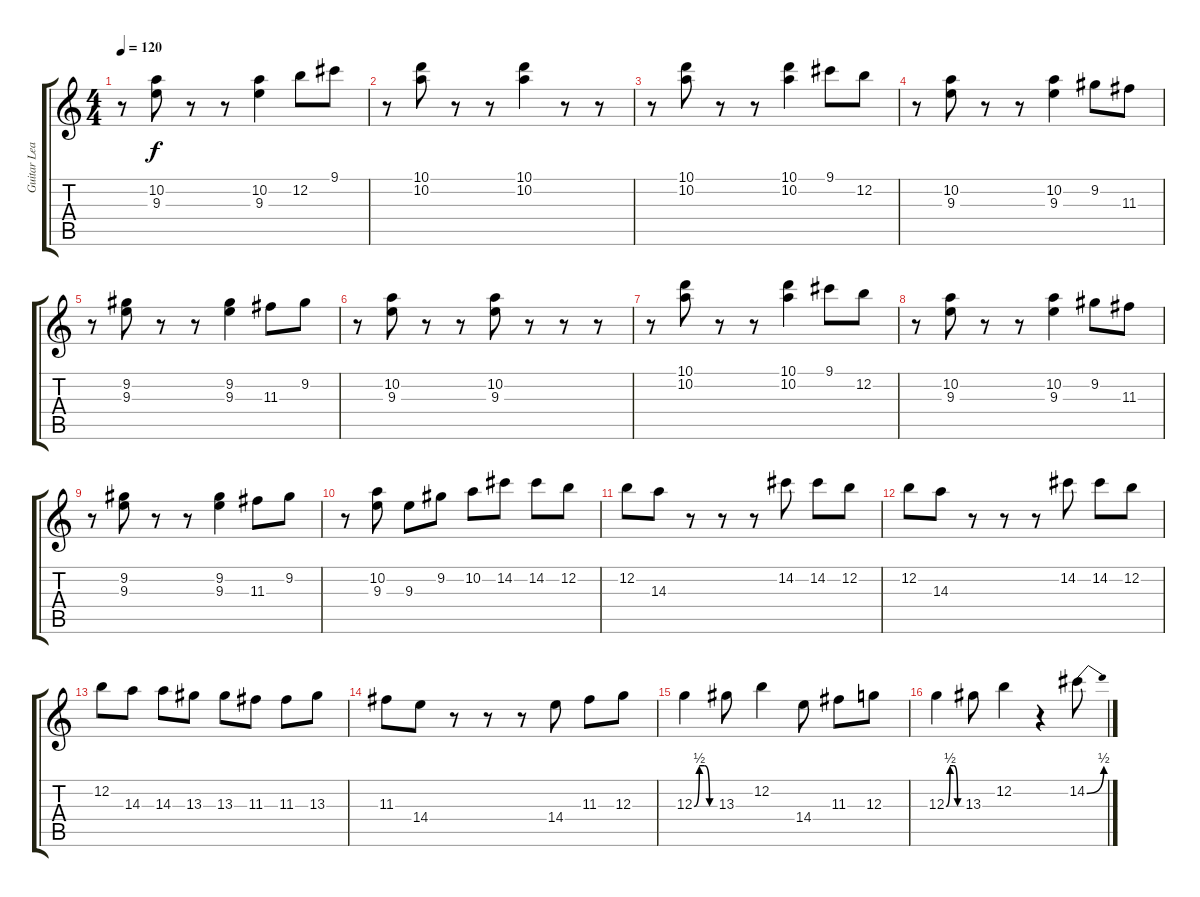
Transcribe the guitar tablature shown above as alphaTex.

\track ("Guitar Lead" "Guitar Lea") {instrument overdrivenguitar}
\staff {score tabs}
\tuning (E4 B3 G3 D3 A2 E2) {hide}
\ts (4 4)
\tempo 120
\clef g2
\ks c
r.8{dy f} (10.2 9.3).8 r.8 r.8 (10.2 9.3).4 12.2.8 9.1.8 |
r.8 (10.1 10.2).8 r.8 r.8 (10.1 10.2).4 r.8 r.8 |
r.8 (10.1 10.2).8 r.8 r.8 (10.1 10.2).4 9.1.8 12.2.8 |
r.8 (10.2 9.3).8 r.8 r.8 (10.2 9.3).4 9.2.8 11.3.8 |
r.8 (9.2 9.3).8 r.8 r.8 (9.2 9.3).4 11.3.8 9.2.8 |
r.8 (10.2 9.3).8 r.8 r.8 (10.2 9.3).8 r.8 r.8 r.8 |
r.8 (10.1 10.2).8 r.8 r.8 (10.1 10.2).4 9.1.8 12.2.8 |
r.8 (10.2 9.3).8 r.8 r.8 (10.2 9.3).4 9.2.8 11.3.8 |
r.8 (9.2 9.3).8 r.8 r.8 (9.2 9.3).4 11.3.8 9.2.8 |
r.8 (10.2 9.3).8 9.3.8 9.2.8 10.2.8 14.2.8{volume 11} 14.2.8 12.2.8 |
12.2.8 14.3.8 r.8 r.8 r.8 14.2.8 14.2.8 12.2.8 |
12.2.8 14.3.8 r.8 r.8 r.8 14.2.8 14.2.8 12.2.8 |
12.2.8 14.3.8 14.3.8 13.3.8 13.3.8 11.3.8 11.3.8 13.3.8 |
11.3.8 14.4.8 r.8 r.8 r.8 14.4.8 11.3.8 12.3.8 |
12.3{be (custom 0 0 15 2 30 2 45 0 60 0)}.4 13.3.8 12.2.4 14.4.8 11.3.8 12.3.8 |
12.3{be (custom 0 0 15 2 30 2 45 0 60 0)}.4 13.3.8 12.2.4 r.4 14.2{be (bend 0 0 60 2)}.8
